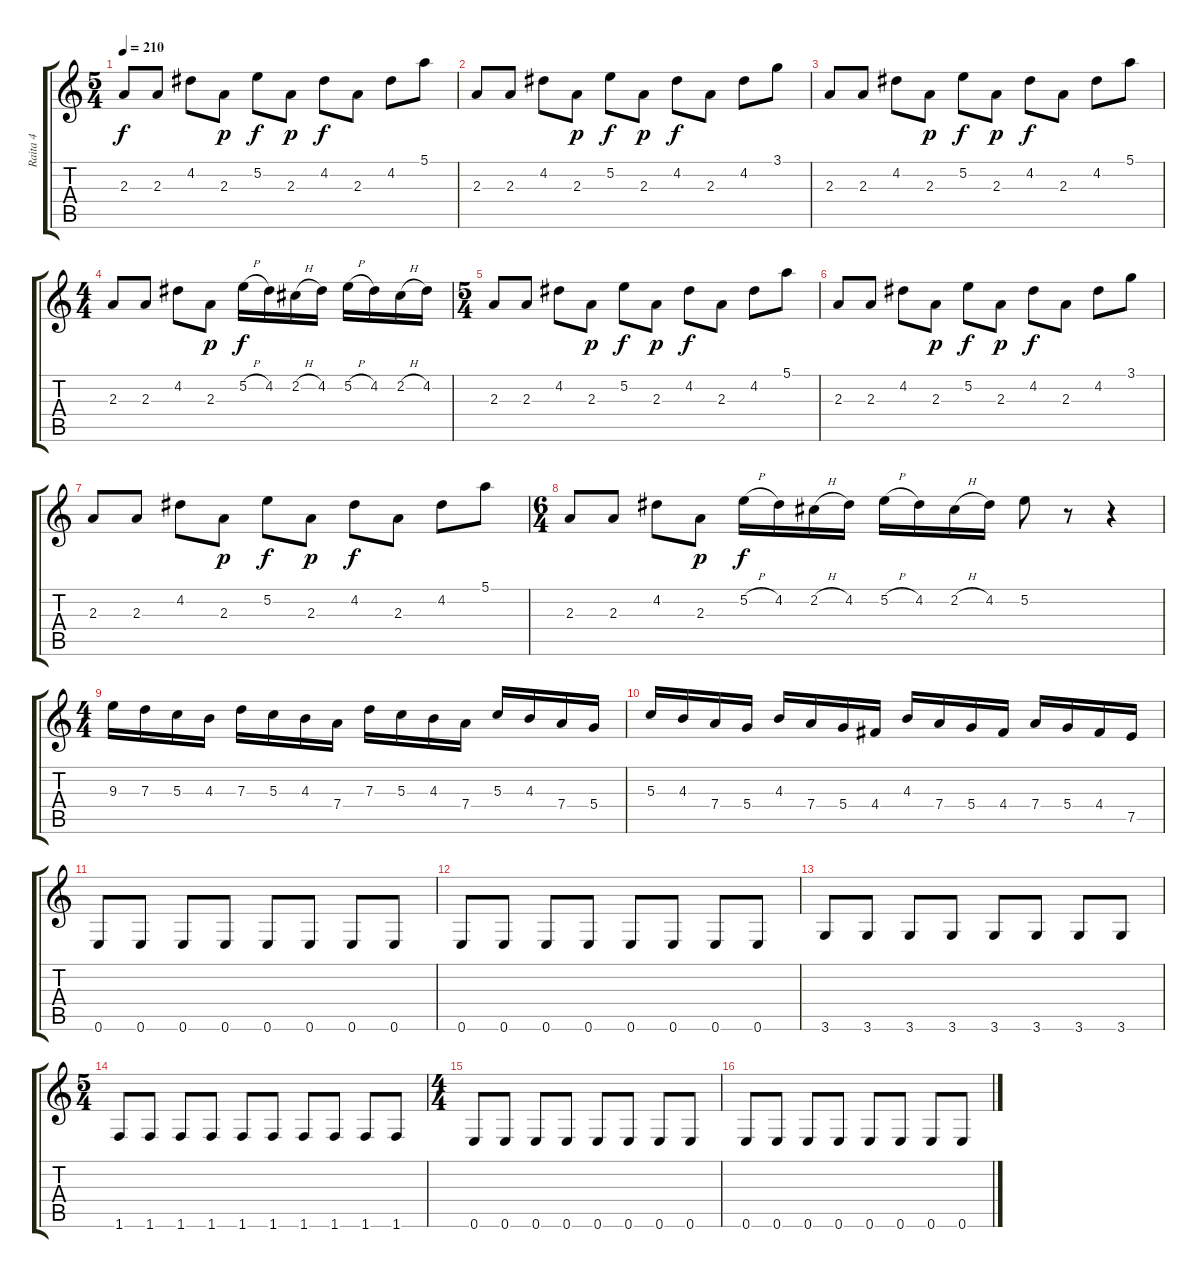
\track ("Raita 4" "Raita 4") {instrument distortionguitar}
\staff {score tabs}
\tuning (E4 B3 G3 D3 A2 E2) {hide}
\ts (5 4)
\tempo 210
\clef g2
\ks c
2.3.8{dy f} 2.3.8 4.2.8 2.3.8{dy p} 5.2.8{dy f} 2.3.8{dy p} 4.2.8{dy f} 2.3.8 4.2.8 5.1.8 |
2.3.8 2.3.8 4.2.8 2.3.8{dy p} 5.2.8{dy f} 2.3.8{dy p} 4.2.8{dy f} 2.3.8 4.2.8 3.1.8 |
2.3.8 2.3.8 4.2.8 2.3.8{dy p} 5.2.8{dy f} 2.3.8{dy p} 4.2.8{dy f} 2.3.8 4.2.8 5.1.8 |
\ts (4 4)
2.3.8 2.3.8 4.2.8 2.3.8{dy p} 5.2{h}.16{dy f} 4.2.16 2.2{h}.16 4.2.16 5.2{h}.16 4.2.16 2.2{h}.16 4.2.16 |
\ts (5 4)
2.3.8 2.3.8 4.2.8 2.3.8{dy p} 5.2.8{dy f} 2.3.8{dy p} 4.2.8{dy f} 2.3.8 4.2.8 5.1.8 |
2.3.8 2.3.8 4.2.8 2.3.8{dy p} 5.2.8{dy f} 2.3.8{dy p} 4.2.8{dy f} 2.3.8 4.2.8 3.1.8 |
2.3.8 2.3.8 4.2.8 2.3.8{dy p} 5.2.8{dy f} 2.3.8{dy p} 4.2.8{dy f} 2.3.8 4.2.8 5.1.8 |
\ts (6 4)
2.3.8 2.3.8 4.2.8 2.3.8{dy p} 5.2{h}.16{dy f} 4.2.16 2.2{h}.16 4.2.16 5.2{h}.16 4.2.16 2.2{h}.16 4.2.16 5.2.8 r.8 r.4 |
\ts (4 4)
9.3.16 7.3.16 5.3.16 4.3.16 7.3.16 5.3.16 4.3.16 7.4.16 7.3.16 5.3.16 4.3.16 7.4.16 5.3.16 4.3.16 7.4.16 5.4.16 |
5.3.16 4.3.16 7.4.16 5.4.16 4.3.16 7.4.16 5.4.16 4.4.16 4.3.16 7.4.16 5.4.16 4.4.16 7.4.16 5.4.16 4.4.16 7.5.16 |
0.6.8 0.6.8 0.6.8 0.6.8 0.6.8 0.6.8 0.6.8 0.6.8 |
0.6.8 0.6.8 0.6.8 0.6.8 0.6.8 0.6.8 0.6.8 0.6.8 |
3.6.8 3.6.8 3.6.8 3.6.8 3.6.8 3.6.8 3.6.8 3.6.8 |
\ts (5 4)
1.6.8 1.6.8 1.6.8 1.6.8 1.6.8 1.6.8 1.6.8 1.6.8 1.6.8 1.6.8 |
\ts (4 4)
0.6.8 0.6.8 0.6.8 0.6.8 0.6.8 0.6.8 0.6.8 0.6.8 |
0.6.8 0.6.8 0.6.8 0.6.8 0.6.8 0.6.8 0.6.8 0.6.8
